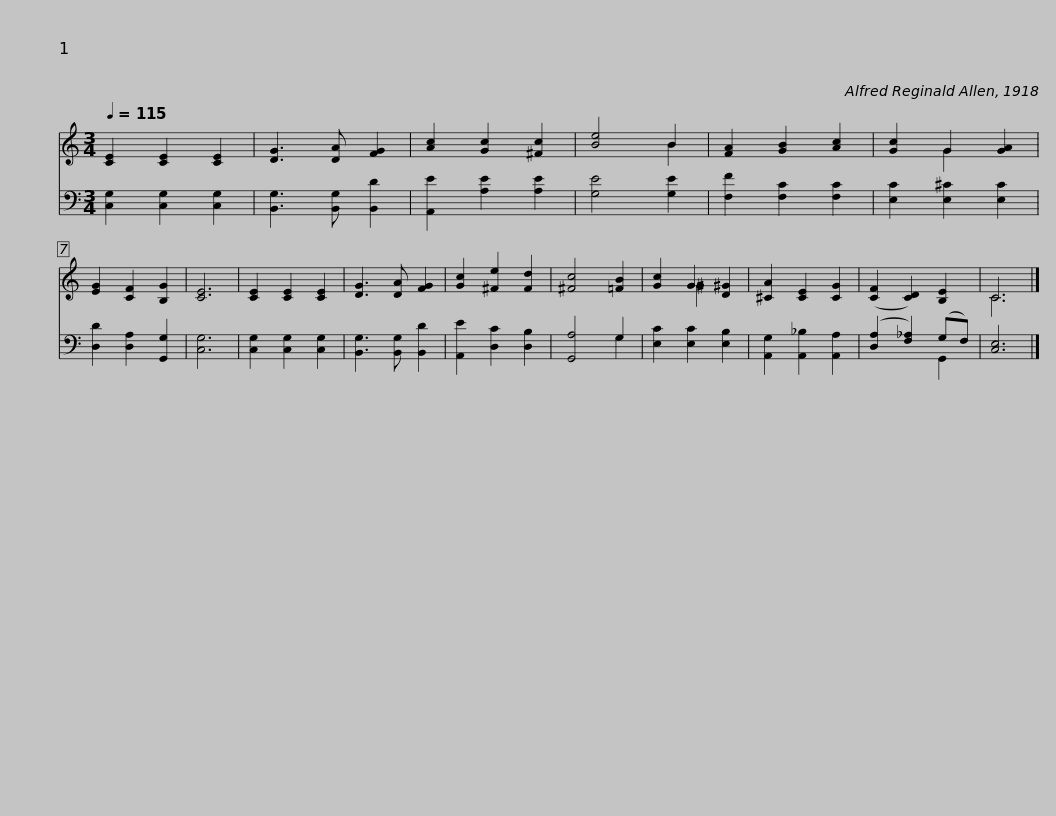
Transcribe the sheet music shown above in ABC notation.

X:1
%%score ( 1 2 ) ( 3 4 )
L:1/8
Q:1/4=115
M:3/4
I:linebreak $
K:C
V:1 treble
V:2 treble
V:3 bass
V:4 bass
V:1
 [CE]2 [CE]2 [CE]2 | [DG]3 [DA] [FG]2 | [Ac]2 [Gc]2 [^Fc]2 | [Be]4 B2 | [FA]2 [GB]2 [Ac]2 | %5
 [Gc]2 G2 [GA]2 | [EG]2 [CF]2 [B,G]2 | [CE]6 | [CE]2 [CE]2 [CE]2 | [DG]3 [DA] [FG]2 |$ %10
 [Gc]2 [^Fe]2 [Fd]2 | [^Fc]4 [=FB]2 | [Gc]2 G2 [D^G]2 | [^CA]2 [CE]2 [CG]2 | ([CF]2 [CD]2) [B,E]2 | %15
 C6 |] %16
V:2
 x6 | x6 | x6 | x4 B2 | x6 | %5
 x2 G2 x2 | x6 | x6 | x6 | x6 |$ %10
 x6 | x6 | x2 ^G2 x2 | x6 | x6 | %15
 C6 |] %16
V:3
 [C,G,]2 [C,G,]2 [C,G,]2 | [B,,G,]3 [B,,G,] [B,,D]2 | [A,,E]2 [A,E]2 [A,E]2 | [G,E]4 [G,E]2 | [F,F]2 [F,C]2 [F,C]2 | %5
 [E,C]2 [E,^C]2 [E,C]2 | [D,D]2 [D,A,]2 [G,,G,]2 | [C,G,]6 | [C,G,]2 [C,G,]2 [C,G,]2 | [B,,G,]3 [B,,G,] [B,,D]2 |$ %10
 [A,,E]2 [D,C]2 [D,B,]2 | [G,,A,]4 G,2 | [E,C]2 [E,C]2 [E,B,]2 | [A,,G,]2 [A,,_B,]2 [A,,A,]2 | ([D,A,]2 [F,_A,]2) (G,F,) | %15
 [C,E,]6 |] %16
V:4
 x6 | x6 | x6 | x6 | x6 | %5
 x6 | x6 | x6 | x6 | x6 |$ %10
 x6 | x4 G,2 | x6 | x6 | x4 G,,2 | %15
 x6 |] %16
